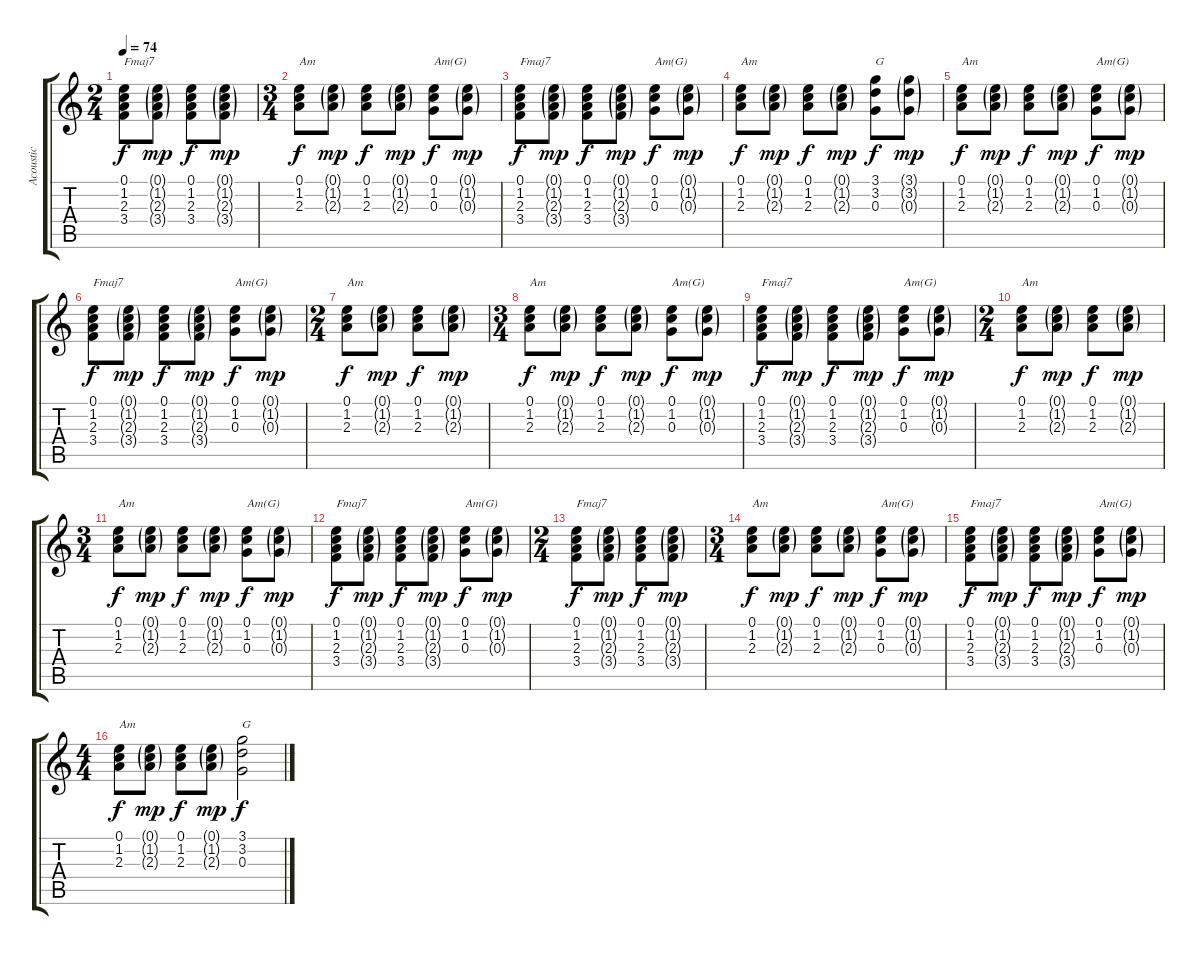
\track ("Acoustic" "Acoustic") {instrument acousticguitarsteel}
\staff {score tabs}
\tuning (E4 B3 G3 D3 A2 E2) {hide}
\ts (2 4)
\tempo 74
\clef g2
\ks c
(0.1 1.2 2.3 3.4).8{txt "Fmaj7" dy f} (0.1{g} 1.2{g} 2.3{g} 3.4{g}).8{dy mp} (0.1 1.2 2.3 3.4).8{dy f} (0.1{g} 1.2{g} 2.3{g} 3.4{g}).8{dy mp} |
\ts (3 4)
(0.1 1.2 2.3).8{txt "Am" dy f} (0.1{g} 1.2{g} 2.3{g}).8{dy mp} (0.1 1.2 2.3).8{dy f} (0.1{g} 1.2{g} 2.3{g}).8{dy mp} (0.1 1.2 0.3).8{txt "Am(G)" dy f} (0.1{g} 1.2{g} 0.3{g}).8{dy mp} |
(0.1 1.2 2.3 3.4).8{txt "Fmaj7" dy f} (0.1{g} 1.2{g} 2.3{g} 3.4{g}).8{dy mp} (0.1 1.2 2.3 3.4).8{dy f} (0.1{g} 1.2{g} 2.3{g} 3.4{g}).8{dy mp} (0.1 1.2 0.3).8{txt "Am(G)" dy f} (0.1{g} 1.2{g} 0.3{g}).8{dy mp} |
(0.1 1.2 2.3).8{txt "Am" dy f} (0.1{g} 1.2{g} 2.3{g}).8{dy mp} (0.1 1.2 2.3).8{dy f} (0.1{g} 1.2{g} 2.3{g}).8{dy mp} (3.1 3.2 0.3).8{txt "G" dy f} (3.1{g} 3.2{g} 0.3{g}).8{dy mp} |
(0.1 1.2 2.3).8{txt "Am" dy f} (0.1{g} 1.2{g} 2.3{g}).8{dy mp} (0.1 1.2 2.3).8{dy f} (0.1{g} 1.2{g} 2.3{g}).8{dy mp} (0.1 1.2 0.3).8{txt "Am(G)" dy f} (0.1{g} 1.2{g} 0.3{g}).8{dy mp} |
(0.1 1.2 2.3 3.4).8{txt "Fmaj7" dy f} (0.1{g} 1.2{g} 2.3{g} 3.4{g}).8{dy mp} (0.1 1.2 2.3 3.4).8{dy f} (0.1{g} 1.2{g} 2.3{g} 3.4{g}).8{dy mp} (0.1 1.2 0.3).8{txt "Am(G)" dy f} (0.1{g} 1.2{g} 0.3{g}).8{dy mp} |
\ts (2 4)
(0.1 1.2 2.3).8{txt "Am" dy f} (0.1{g} 1.2{g} 2.3{g}).8{dy mp} (0.1 1.2 2.3).8{dy f} (0.1{g} 1.2{g} 2.3{g}).8{dy mp} |
\ts (3 4)
(0.1 1.2 2.3).8{txt "Am" dy f} (0.1{g} 1.2{g} 2.3{g}).8{dy mp} (0.1 1.2 2.3).8{dy f} (0.1{g} 1.2{g} 2.3{g}).8{dy mp} (0.1 1.2 0.3).8{txt "Am(G)" dy f} (0.1{g} 1.2{g} 0.3{g}).8{dy mp} |
(0.1 1.2 2.3 3.4).8{txt "Fmaj7" dy f} (0.1{g} 1.2{g} 2.3{g} 3.4{g}).8{dy mp} (0.1 1.2 2.3 3.4).8{dy f} (0.1{g} 1.2{g} 2.3{g} 3.4{g}).8{dy mp} (0.1 1.2 0.3).8{txt "Am(G)" dy f} (0.1{g} 1.2{g} 0.3{g}).8{dy mp} |
\ts (2 4)
(0.1 1.2 2.3).8{txt "Am" dy f} (0.1{g} 1.2{g} 2.3{g}).8{dy mp} (0.1 1.2 2.3).8{dy f} (0.1{g} 1.2{g} 2.3{g}).8{dy mp} |
\ts (3 4)
(0.1 1.2 2.3).8{txt "Am" dy f} (0.1{g} 1.2{g} 2.3{g}).8{dy mp} (0.1 1.2 2.3).8{dy f} (0.1{g} 1.2{g} 2.3{g}).8{dy mp} (0.1 1.2 0.3).8{txt "Am(G)" dy f} (0.1{g} 1.2{g} 0.3{g}).8{dy mp} |
(0.1 1.2 2.3 3.4).8{txt "Fmaj7" dy f} (0.1{g} 1.2{g} 2.3{g} 3.4{g}).8{dy mp} (0.1 1.2 2.3 3.4).8{dy f} (0.1{g} 1.2{g} 2.3{g} 3.4{g}).8{dy mp} (0.1 1.2 0.3).8{txt "Am(G)" dy f} (0.1{g} 1.2{g} 0.3{g}).8{dy mp} |
\ts (2 4)
(0.1 1.2 2.3 3.4).8{txt "Fmaj7" dy f} (0.1{g} 1.2{g} 2.3{g} 3.4{g}).8{dy mp} (0.1 1.2 2.3 3.4).8{dy f} (0.1{g} 1.2{g} 2.3{g} 3.4{g}).8{dy mp} |
\ts (3 4)
(0.1 1.2 2.3).8{txt "Am" dy f} (0.1{g} 1.2{g} 2.3{g}).8{dy mp} (0.1 1.2 2.3).8{dy f} (0.1{g} 1.2{g} 2.3{g}).8{dy mp} (0.1 1.2 0.3).8{txt "Am(G)" dy f} (0.1{g} 1.2{g} 0.3{g}).8{dy mp} |
(0.1 1.2 2.3 3.4).8{txt "Fmaj7" dy f} (0.1{g} 1.2{g} 2.3{g} 3.4{g}).8{dy mp} (0.1 1.2 2.3 3.4).8{dy f} (0.1{g} 1.2{g} 2.3{g} 3.4{g}).8{dy mp} (0.1 1.2 0.3).8{txt "Am(G)" dy f} (0.1{g} 1.2{g} 0.3{g}).8{dy mp} |
\ts (4 4)
(0.1 1.2 2.3).8{txt "Am" dy f} (0.1{g} 1.2{g} 2.3{g}).8{dy mp} (0.1 1.2 2.3).8{dy f} (0.1{g} 1.2{g} 2.3{g}).8{dy mp} (3.1 3.2 0.3).2{txt "G" dy f}
